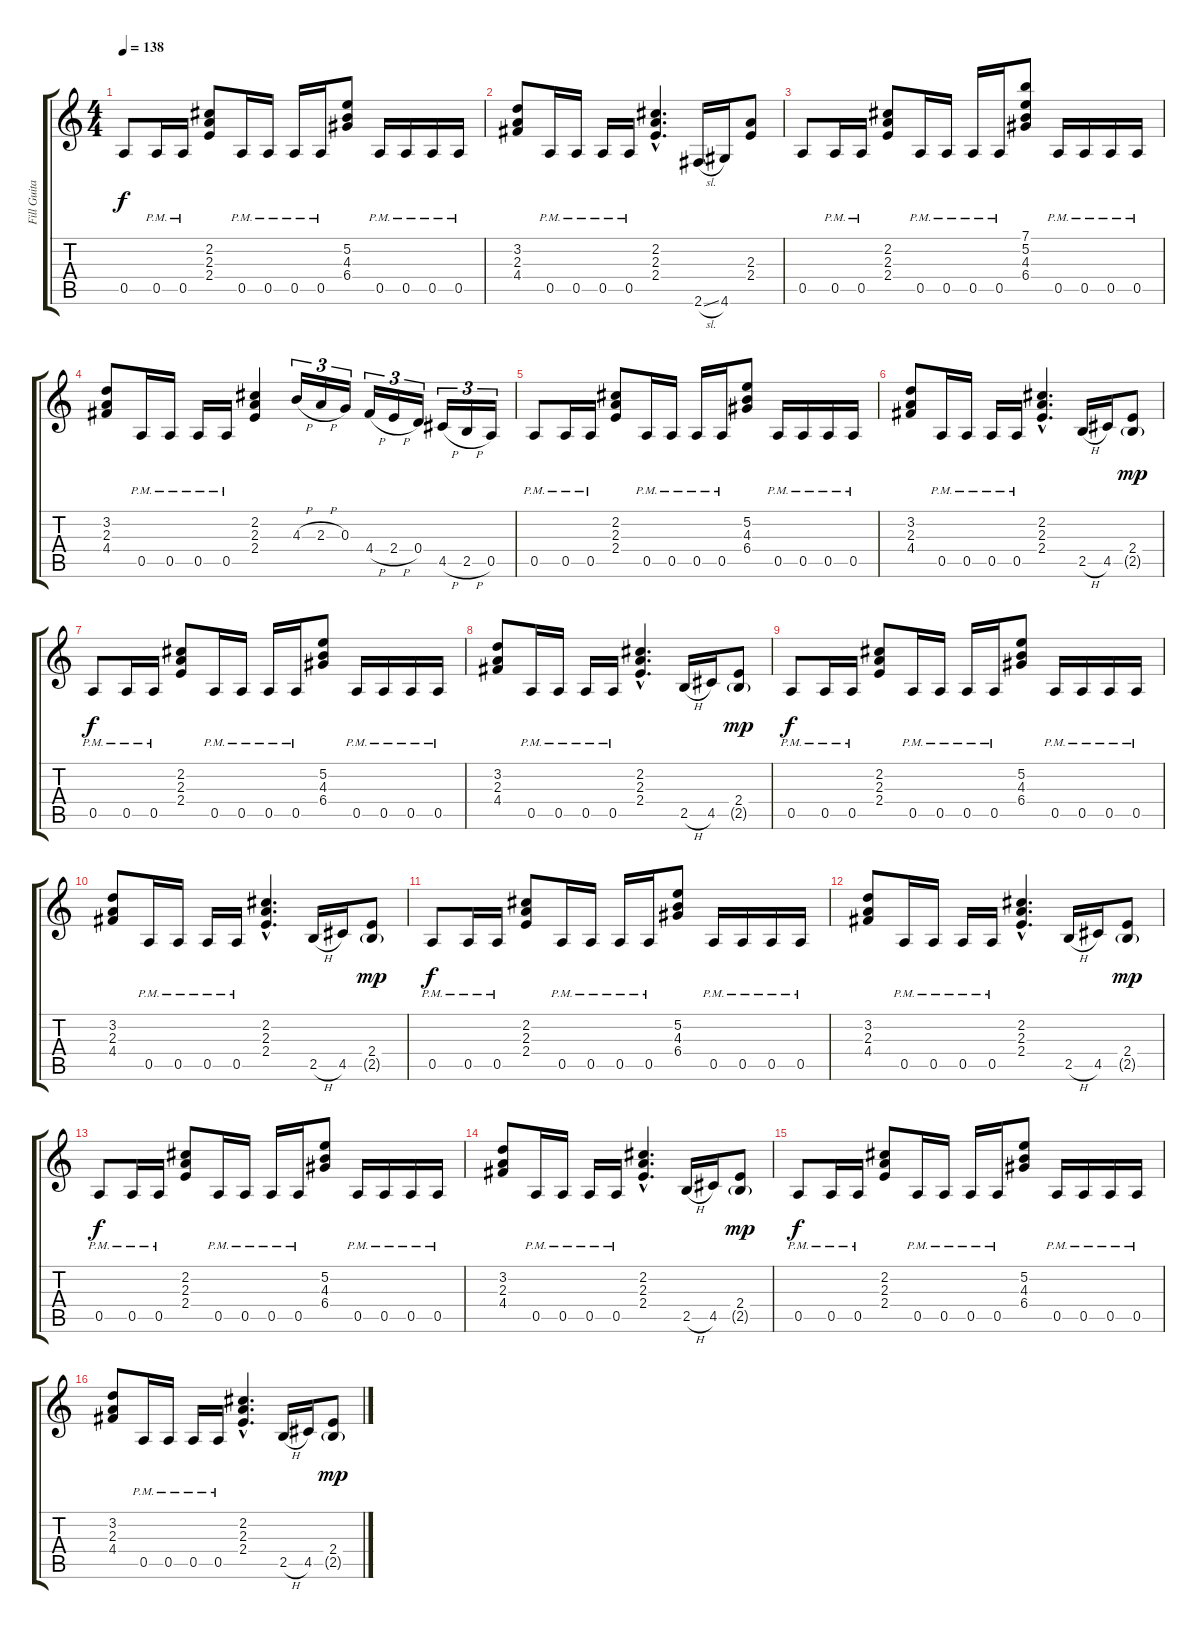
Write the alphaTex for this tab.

\track ("Fill Guitar" "Fill Guita") {instrument distortionguitar}
\staff {score tabs}
\tuning (E4 B3 G3 D3 A2 E2) {hide}
\ts (4 4)
\tempo 138
\clef g2
\ks c
0.5.8{dy f} 0.5{pm}.16 0.5{pm}.16 (2.2 2.3 2.4).8 0.5{pm}.16 0.5{pm}.16 0.5{pm}.16 0.5{pm}.16 (5.2 4.3 6.4).8 0.5{pm}.16 0.5{pm}.16 0.5{pm}.16 0.5{pm}.16 |
(3.2 2.3 4.4).8 0.5{pm}.16 0.5{pm}.16 0.5{pm}.16 0.5{pm}.16 (2.2{hac} 2.3{hac} 2.4{hac}).4{d} 2.6{sl}.16 4.6.16 (2.3 2.4).8 |
0.5.8 0.5{pm}.16 0.5{pm}.16 (2.2 2.3 2.4).8 0.5{pm}.16 0.5{pm}.16 0.5{pm}.16 0.5{pm}.16 (7.1 5.2 4.3 6.4).8 0.5{pm}.16 0.5{pm}.16 0.5{pm}.16 0.5{pm}.16 |
(3.2 2.3 4.4).8 0.5{pm}.16 0.5{pm}.16 0.5{pm}.16 0.5{pm}.16 (2.2 2.3 2.4).4 4.3{h}.16{tu (3 2)} 2.3{h}.16{tu (3 2)} 0.3.16{tu (3 2)} 4.4{h}.16{tu (3 2)} 2.4{h}.16{tu (3 2)} 0.4.16{tu (3 2)} 4.5{h}.16{tu (3 2)} 2.5{h}.16{tu (3 2)} 0.5.16{tu (3 2)} |
0.5{pm}.8 0.5{pm}.16 0.5{pm}.16 (2.2 2.3 2.4).8 0.5{pm}.16 0.5{pm}.16 0.5{pm}.16 0.5{pm}.16 (5.2 4.3 6.4).8 0.5{pm}.16 0.5{pm}.16 0.5{pm}.16 0.5{pm}.16 |
(3.2 2.3 4.4).8 0.5{pm}.16 0.5{pm}.16 0.5{pm}.16 0.5{pm}.16 (2.2{hac} 2.3{hac} 2.4{hac}).4{d} 2.5{h}.16 4.5.16 (2.4 2.5{g}).8{dy mp} |
0.5{pm}.8{dy f} 0.5{pm}.16 0.5{pm}.16 (2.2 2.3 2.4).8 0.5{pm}.16 0.5{pm}.16 0.5{pm}.16 0.5{pm}.16 (5.2 4.3 6.4).8 0.5{pm}.16 0.5{pm}.16 0.5{pm}.16 0.5{pm}.16 |
(3.2 2.3 4.4).8 0.5{pm}.16 0.5{pm}.16 0.5{pm}.16 0.5{pm}.16 (2.2{hac} 2.3{hac} 2.4{hac}).4{d} 2.5{h}.16 4.5.16 (2.4 2.5{g}).8{dy mp} |
0.5{pm}.8{dy f} 0.5{pm}.16 0.5{pm}.16 (2.2 2.3 2.4).8 0.5{pm}.16 0.5{pm}.16 0.5{pm}.16 0.5{pm}.16 (5.2 4.3 6.4).8 0.5{pm}.16 0.5{pm}.16 0.5{pm}.16 0.5{pm}.16 |
(3.2 2.3 4.4).8 0.5{pm}.16 0.5{pm}.16 0.5{pm}.16 0.5{pm}.16 (2.2{hac} 2.3{hac} 2.4{hac}).4{d} 2.5{h}.16 4.5.16 (2.4 2.5{g}).8{dy mp} |
0.5{pm}.8{dy f} 0.5{pm}.16 0.5{pm}.16 (2.2 2.3 2.4).8 0.5{pm}.16 0.5{pm}.16 0.5{pm}.16 0.5{pm}.16 (5.2 4.3 6.4).8 0.5{pm}.16 0.5{pm}.16 0.5{pm}.16 0.5{pm}.16 |
(3.2 2.3 4.4).8 0.5{pm}.16 0.5{pm}.16 0.5{pm}.16 0.5{pm}.16 (2.2{hac} 2.3{hac} 2.4{hac}).4{d} 2.5{h}.16 4.5.16 (2.4 2.5{g}).8{dy mp} |
0.5{pm}.8{dy f} 0.5{pm}.16 0.5{pm}.16 (2.2 2.3 2.4).8 0.5{pm}.16 0.5{pm}.16 0.5{pm}.16 0.5{pm}.16 (5.2 4.3 6.4).8 0.5{pm}.16 0.5{pm}.16 0.5{pm}.16 0.5{pm}.16 |
(3.2 2.3 4.4).8 0.5{pm}.16 0.5{pm}.16 0.5{pm}.16 0.5{pm}.16 (2.2{hac} 2.3{hac} 2.4{hac}).4{d} 2.5{h}.16 4.5.16 (2.4 2.5{g}).8{dy mp} |
0.5{pm}.8{dy f} 0.5{pm}.16 0.5{pm}.16 (2.2 2.3 2.4).8 0.5{pm}.16 0.5{pm}.16 0.5{pm}.16 0.5{pm}.16 (5.2 4.3 6.4).8 0.5{pm}.16 0.5{pm}.16 0.5{pm}.16 0.5{pm}.16 |
(3.2 2.3 4.4).8 0.5{pm}.16 0.5{pm}.16 0.5{pm}.16 0.5{pm}.16 (2.2{hac} 2.3{hac} 2.4{hac}).4{d} 2.5{h}.16 4.5.16 (2.4 2.5{g}).8{dy mp}
